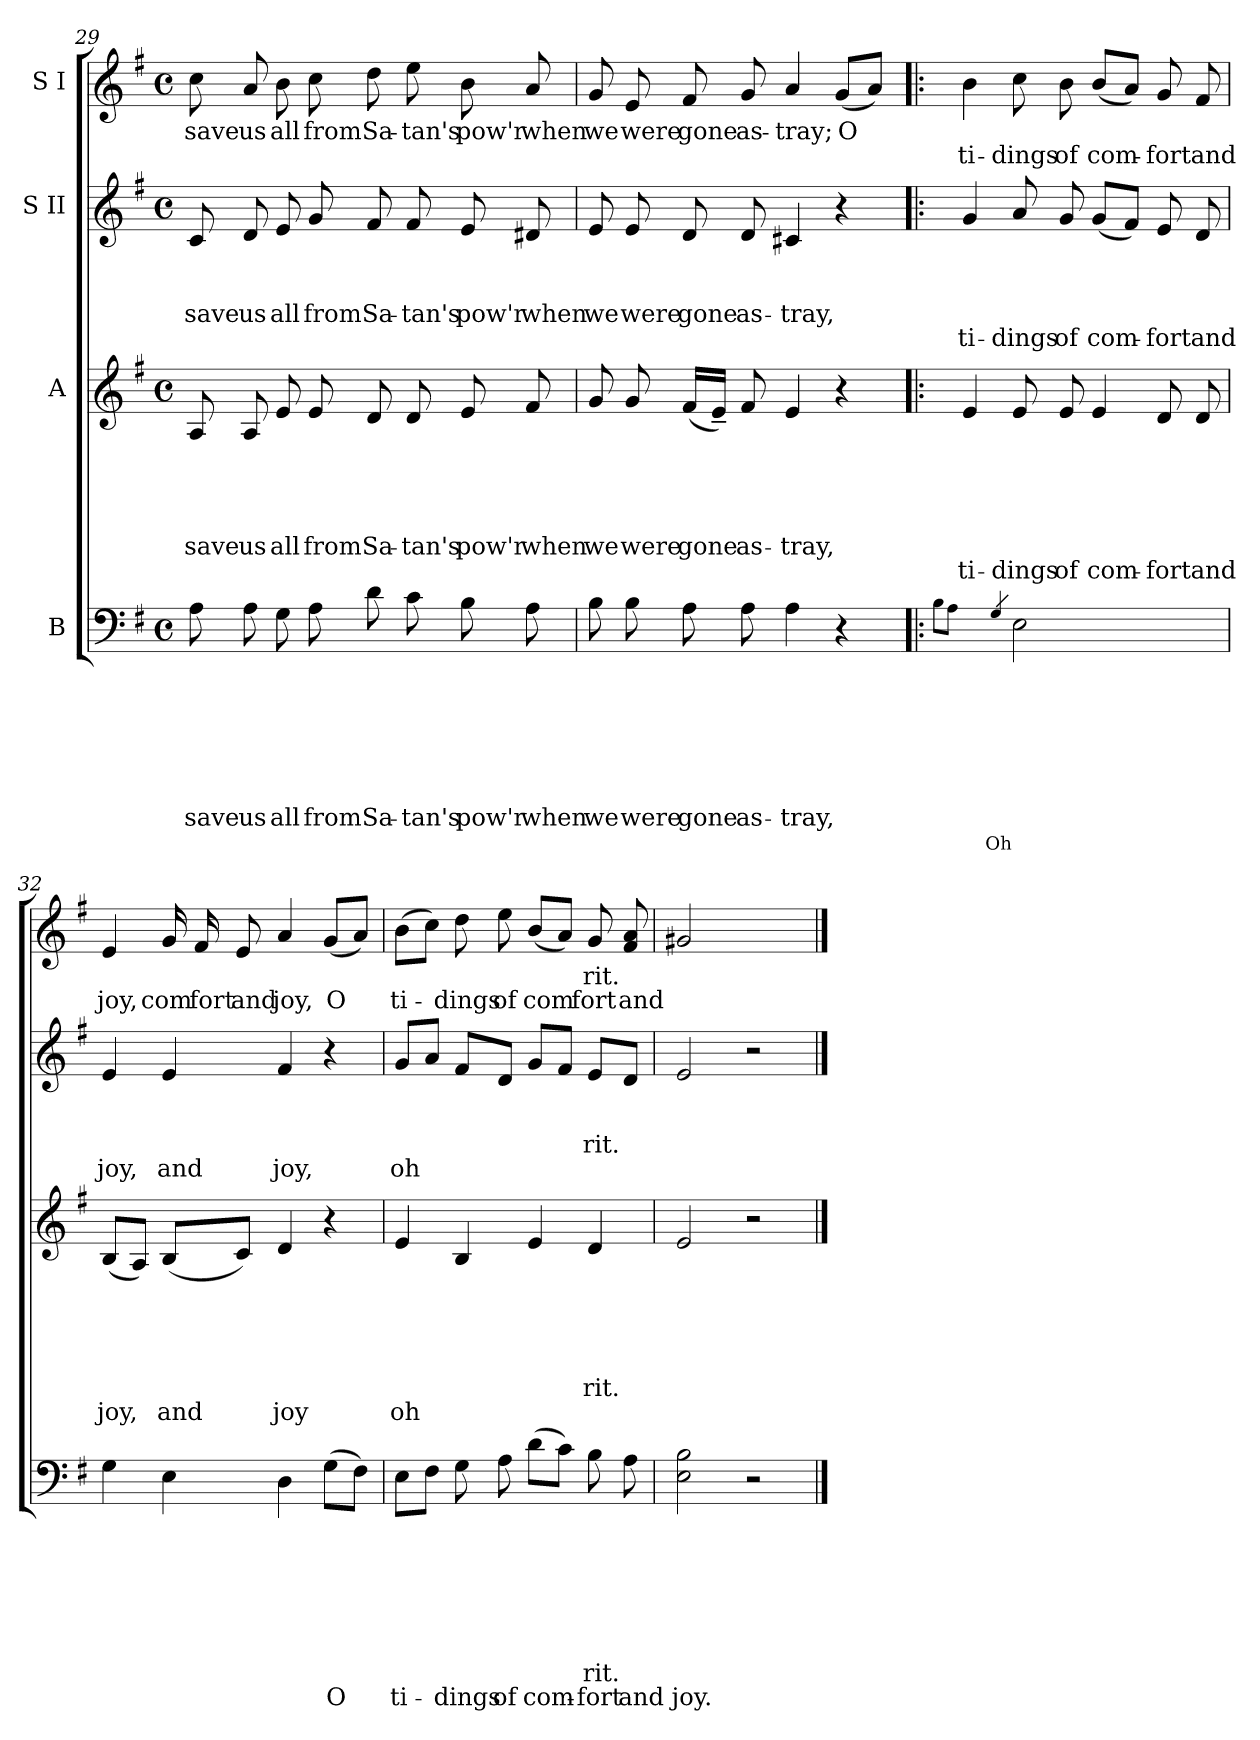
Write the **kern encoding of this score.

**kern	**text	**text	**text	**text	**text	**text	**text	**text	**kern	**text	**text	**text	**text	**text	**text	**kern	**text	**text	**text	**text	**kern	**text	**text
*part4	*part4	*part4	*part4	*part4	*part4	*part4	*part4	*part4	*part3	*part3	*part3	*part3	*part3	*part3	*part3	*part2	*part2	*part2	*part2	*part2	*part1	*part1	*part1
*staff4	*staff4	*staff4	*staff4	*staff4	*staff4	*staff4	*staff4	*staff4	*staff3	*staff3	*staff3	*staff3	*staff3	*staff3	*staff3	*staff2	*staff2	*staff2	*staff2	*staff2	*staff1	*staff1	*staff1
*I"B	*	*	*	*	*	*	*	*	*I"A	*	*	*	*	*	*	*I"S II	*	*	*	*	*I"S I	*	*
*clefF4	*	*	*	*	*	*	*	*	*clefG2	*	*	*	*	*	*	*clefG2	*	*	*	*	*clefG2	*	*
*k[f#]	*	*	*	*	*	*	*	*	*k[f#]	*	*	*	*	*	*	*k[f#]	*	*	*	*	*k[f#]	*	*
*G:	*	*	*	*	*	*	*	*	*G:	*	*	*	*	*	*	*G:	*	*	*	*	*G:	*	*
*M4/4	*	*	*	*	*	*	*	*	*M4/4	*	*	*	*	*	*	*M4/4	*	*	*	*	*M4/4	*	*
*met(c)	*	*	*	*	*	*	*	*	*met(c)	*	*	*	*	*	*	*met(c)	*	*	*	*	*met(c)	*	*
=29	=29	=29	=29	=29	=29	=29	=29	=29	=29	=29	=29	=29	=29	=29	=29	=29	=29	=29	=29	=29	=29	=29	=29
!	!	!	!	!	!	!	!LO:LY:b	!	!	!	!	!	!	!LO:LY:b	!	!	!	!	!LO:LY:b	!	!	!LO:LY:b	!
8A\	.	.	.	.	.	.	save	.	8A/	.	.	.	.	save	.	8c/	.	.	save	.	8cc\	save	.
!	!	!	!	!	!	!	!LO:LY:b	!	!	!	!	!	!	!LO:LY:b	!	!	!	!	!LO:LY:b	!	!	!LO:LY:b	!
8A\	.	.	.	.	.	.	us	.	8A/	.	.	.	.	us	.	8d/	.	.	us	.	8a/	us	.
!	!	!	!	!	!	!	!LO:LY:b	!	!	!	!	!	!	!LO:LY:b	!	!	!	!	!LO:LY:b	!	!	!LO:LY:b	!
8G\	.	.	.	.	.	.	all	.	8e/	.	.	.	.	all	.	8e/	.	.	all	.	8b\	all	.
!	!	!	!	!	!	!	!LO:LY:b	!	!	!	!	!	!	!LO:LY:b	!	!	!	!	!LO:LY:b	!	!	!LO:LY:b	!
8A\	.	.	.	.	.	.	from	.	8e/	.	.	.	.	from	.	8g/	.	.	from	.	8cc\	from	.
!	!	!	!	!	!	!	!LO:LY:b	!	!	!	!	!	!	!LO:LY:b	!	!	!	!	!LO:LY:b	!	!	!LO:LY:b	!
8d\	.	.	.	.	.	.	Sa-	.	8d/	.	.	.	.	Sa-	.	8f#/	.	.	Sa-	.	8dd\	Sa-	.
!	!	!	!	!	!	!	!LO:LY:b	!	!	!	!	!	!	!LO:LY:b	!	!	!	!	!LO:LY:b	!	!	!LO:LY:b	!
8c\	.	.	.	.	.	.	-tan's	.	8d/	.	.	.	.	-tan's	.	8f#/	.	.	-tan's	.	8ee\	-tan's	.
!	!	!	!	!	!	!	!LO:LY:b	!	!	!	!	!	!	!LO:LY:b	!	!	!	!	!LO:LY:b	!	!	!LO:LY:b	!
8B\	.	.	.	.	.	.	pow'r	.	8e/	.	.	.	.	pow'r	.	8e/	.	.	pow'r	.	8b\	pow'r	.
!	!	!	!	!	!	!	!LO:LY:b	!	!	!	!	!	!	!LO:LY:b	!	!	!	!	!LO:LY:b	!	!	!LO:LY:b	!
8A\	.	.	.	.	.	.	when	.	8f#/	.	.	.	.	when	.	8d#X/	.	.	when	.	8a/	when	.
=30	=30	=30	=30	=30	=30	=30	=30	=30	=30	=30	=30	=30	=30	=30	=30	=30	=30	=30	=30	=30	=30	=30	=30
!	!	!	!	!	!	!	!LO:LY:b	!	!	!	!	!	!	!LO:LY:b	!	!	!	!	!LO:LY:b	!	!	!LO:LY:b	!
8B\	.	.	.	.	.	.	we	.	8g/	.	.	.	.	we	.	8e/	.	.	we	.	8g/	we	.
!	!	!	!	!	!	!	!LO:LY:b	!	!	!	!	!	!	!LO:LY:b	!	!	!	!	!LO:LY:b	!	!	!LO:LY:b	!
8B\	.	.	.	.	.	.	were	.	8g/	.	.	.	.	were	.	8e/	.	.	were	.	8e/	were	.
!	!	!	!	!	!	!	!LO:LY:b	!	!	!	!	!	!	!LO:LY:b	!	!	!	!	!LO:LY:b	!	!	!LO:LY:b	!
8A\	.	.	.	.	.	.	gone	.	(<16f#/LL	.	.	.	.	gone	.	8d/	.	.	gone	.	8f#/	gone	.
.	.	.	.	.	.	.	.	.	16e~</JJ)	.	.	.	.	.	.	.	.	.	.	.	.	.	.
!	!	!	!	!	!	!	!LO:LY:b	!	!	!	!	!	!	!LO:LY:b	!	!	!	!	!LO:LY:b	!	!	!LO:LY:b	!
8A\	.	.	.	.	.	.	as-	.	8f#/	.	.	.	.	as-	.	8d/	.	.	as-	.	8g/	as-	.
!	!	!	!	!	!	!	!LO:LY:b	!	!	!	!	!	!	!LO:LY:b	!	!	!	!	!LO:LY:b	!	!	!LO:LY:b	!
4A\	.	.	.	.	.	.	-tray,	.	4e/	.	.	.	.	-tray,	.	4c#X/	.	.	-tray,	.	4a/	-tray;	.
!	!	!	!	!	!	!	!	!	!	!	!	!	!	!	!	!	!	!	!	!	!	!LO:LY:b	!
4r	.	.	.	.	.	.	.	.	4r	.	.	.	.	.	.	4r	.	.	.	.	(<8g/L	O	.
.	.	.	.	.	.	.	.	.	.	.	.	.	.	.	.	.	.	.	.	.	8a/J)	.	.
!!LO:LB:g=z
=31!|:	=31!|:	=31!|:	=31!|:	=31!|:	=31!|:	=31!|:	=31!|:	=31!|:	=31!|:	=31!|:	=31!|:	=31!|:	=31!|:	=31!|:	=31!|:	=31!|:	=31!|:	=31!|:	=31!|:	=31!|:	=31!|:	=31!|:	=31!|:
*^	*	*	*	*	*	*	*	*	*	*	*	*	*	*	*	*	*	*	*	*	*	*	*
.	8qB\L	.	.	.	.	.	.	.	.	.	.	.	.	.	.	.	.	.	.	.	.	.	.	.
.	8qA\J	.	.	.	.	.	.	.	.	.	.	.	.	.	.	.	.	.	.	.	.	.	.	.
!	!	!	!	!	!	!	!	!	!	!	!	!	!	!	!	!LO:LY:b	!	!	!	!	!LO:LY:b	!	!	!LO:LY:b
4ryy	4ryy	.	.	.	.	.	.	.	.	4e/	.	.	.	.	.	ti-	4g/	.	.	.	ti-	4b\	.	ti-
!	!	!	!	!	!	!	!	!	!LO:LY:b	!	!	!	!	!	!	!	!	!	!	!	!	!	!	!
4qG/	.	.	.	.	.	.	.	.	Oh	.	.	.	.	.	.	.	.	.	.	.	.	.	.	.
!	!	!	!	!	!	!	!	!	!	!	!	!	!	!	!	!LO:LY:b	!	!	!	!	!LO:LY:b	!	!	!LO:LY:b
2E\	2.ryy	.	.	.	.	.	.	.	.	8e/	.	.	.	.	.	-dings	8a/	.	.	.	-dings	8cc\	.	-dings
!	!	!	!	!	!	!	!	!	!	!	!	!	!	!	!	!LO:LY:b	!	!	!	!	!LO:LY:b	!	!	!LO:LY:b
.	.	.	.	.	.	.	.	.	.	8e/	.	.	.	.	.	of	8g/	.	.	.	of	8b\	.	of
!	!	!	!	!	!	!	!	!	!	!	!	!	!	!	!	!LO:LY:b	!	!	!	!	!LO:LY:b	!	!	!LO:LY:b
.	.	.	.	.	.	.	.	.	.	4e/	.	.	.	.	.	com-	(<8g/L	.	.	.	com-	(<8b/L	.	com-
.	.	.	.	.	.	.	.	.	.	.	.	.	.	.	.	.	8f#/J)	.	.	.	.	8a/J)	.	.
!	!	!	!	!	!	!	!	!	!	!	!	!	!	!	!	!LO:LY:b	!	!	!	!	!LO:LY:b	!	!	!LO:LY:b
4ryy	.	.	.	.	.	.	.	.	.	8d/	.	.	.	.	.	-fort	8e/	.	.	.	-fort	8g/	.	-fort
!	!	!	!	!	!	!	!	!	!	!	!	!	!	!	!	!LO:LY:b	!	!	!	!	!LO:LY:b	!	!	!LO:LY:b
.	.	.	.	.	.	.	.	.	.	8d/	.	.	.	.	.	and	8d/	.	.	.	and	8f#/	.	and
*v	*v	*	*	*	*	*	*	*	*	*	*	*	*	*	*	*	*	*	*	*	*	*	*	*
=32	=32	=32	=32	=32	=32	=32	=32	=32	=32	=32	=32	=32	=32	=32	=32	=32	=32	=32	=32	=32	=32	=32	=32
!	!	!	!	!	!	!	!	!	!	!	!	!	!	!	!LO:LY:b	!	!	!	!	!LO:LY:b	!	!	!LO:LY:b
4G\	.	.	.	.	.	.	.	.	(<8B/L	.	.	.	.	.	joy,	4e/	.	.	.	joy,	4e/	.	joy,
.	.	.	.	.	.	.	.	.	8A/J)	.	.	.	.	.	.	.	.	.	.	.	.	.	.
!	!	!	!	!	!	!	!	!	!	!	!	!	!	!	!LO:LY:b	!	!	!	!	!LO:LY:b	!	!	!LO:LY:b
4E\	.	.	.	.	.	.	.	.	(<8B/L	.	.	.	.	.	and	4e/	.	.	.	and	16g/	.	com
!	!	!	!	!	!	!	!	!	!	!	!	!	!	!	!	!	!	!	!	!	!	!	!LO:LY:b
.	.	.	.	.	.	.	.	.	.	.	.	.	.	.	.	.	.	.	.	.	16f#/	.	fort
!	!	!	!	!	!	!	!	!	!	!	!	!	!	!	!	!	!	!	!	!	!	!	!LO:LY:b
.	.	.	.	.	.	.	.	.	8c/J)	.	.	.	.	.	.	.	.	.	.	.	8e/	.	and
!	!	!	!	!	!	!	!	!	!	!	!	!	!	!	!LO:LY:b	!	!	!	!	!LO:LY:b	!	!	!LO:LY:b
4D\	.	.	.	.	.	.	.	.	4d/	.	.	.	.	.	joy	4f#/	.	.	.	joy,	4a/	.	joy,
!	!	!	!	!	!	!	!	!LO:LY:b	!	!	!	!	!	!	!	!	!	!	!	!	!	!	!LO:LY:b
(>8G\L	.	.	.	.	.	.	.	O	4r	.	.	.	.	.	.	4r	.	.	.	.	(<8g/L	.	O
8F#\J)	.	.	.	.	.	.	.	.	.	.	.	.	.	.	.	.	.	.	.	.	8a/J)	.	.
=33	=33	=33	=33	=33	=33	=33	=33	=33	=33	=33	=33	=33	=33	=33	=33	=33	=33	=33	=33	=33	=33	=33	=33
!	!	!	!	!	!	!	!	!LO:LY:b	!	!	!	!	!	!	!LO:LY:b	!	!	!	!	!LO:LY:b	!	!	!LO:LY:b
8E\L	.	.	.	.	.	.	.	ti-	4e/	.	.	.	.	.	oh	8g/L	.	.	.	oh	(>8b\L	.	ti-
8F#\J	.	.	.	.	.	.	.	.	.	.	.	.	.	.	.	8a/J	.	.	.	.	8cc\J)	.	.
!	!	!	!	!	!	!	!	!LO:LY:b	!	!	!	!	!	!	!	!	!	!	!	!	!	!	!LO:LY:b
8G\	.	.	.	.	.	.	.	-dings	4B/	.	.	.	.	.	.	8f#/L	.	.	.	.	8dd\	.	-dings
!	!	!	!	!	!	!	!	!LO:LY:b	!	!	!	!	!	!	!	!	!	!	!	!	!	!	!LO:LY:b
8A\	.	.	.	.	.	.	.	of	.	.	.	.	.	.	.	8d/J	.	.	.	.	8ee\	.	of
!	!	!	!	!	!	!	!	!LO:LY:b	!	!	!	!	!	!	!	!	!	!	!	!	!	!	!LO:LY:b
(>8d\L	.	.	.	.	.	.	.	com-	4e/	.	.	.	.	.	.	8g/L	.	.	.	.	(<8b/L	.	com
8c\J)	.	.	.	.	.	.	.	.	.	.	.	.	.	.	.	8f#/J	.	.	.	.	8a/J)	.	.
!	!	!	!	!	!	!	!LO:LY:b:rj	!LO:LY:b:rj	!	!	!	!	!	!LO:LY:b:rj	!	!	!	!	!LO:LY:b:rj	!	!	!LO:LY:b:rj	!LO:LY:b:rj
8B\	.	.	.	.	.	.	rit.	-fort	4d/	.	.	.	.	rit.	.	8e/L	.	.	rit.	.	8g/	rit.	fort
!	!	!	!	!	!	!	!	!LO:LY:b	!	!	!	!	!	!	!	!	!	!	!	!	!	!	!LO:LY:b
8A\	.	.	.	.	.	.	.	and	.	.	.	.	.	.	.	8d/J	.	.	.	.	8f#/ 8a/	.	and
=34	=34	=34	=34	=34	=34	=34	=34	=34	=34	=34	=34	=34	=34	=34	=34	=34	=34	=34	=34	=34	=34	=34	=34
!	!	!	!	!	!	!	!	!LO:LY:b	!	!	!	!	!	!	!	!	!	!	!	!	!	!	!
2E\ 2B\	.	.	.	.	.	.	.	joy.	2e/	.	.	.	.	.	.	2e/	.	.	.	.	2g#X/	.	.
2r	.	.	.	.	.	.	.	.	2r	.	.	.	.	.	.	2r	.	.	.	.	2ryy	.	.
==	==	==	==	==	==	==	==	==	==	==	==	==	==	==	==	==	==	==	==	==	==	==	==
*-	*-	*-	*-	*-	*-	*-	*-	*-	*-	*-	*-	*-	*-	*-	*-	*-	*-	*-	*-	*-	*-	*-	*-
